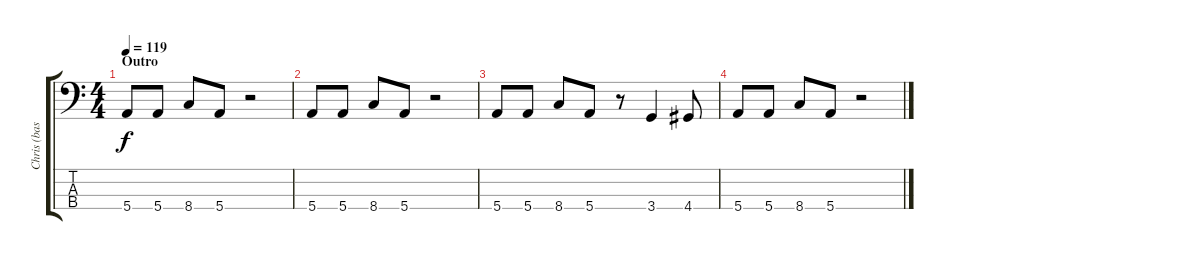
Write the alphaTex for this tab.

\track ("Chris (bass)" "Chris (bas") {solo instrument fretlessbass}
\staff {score tabs}
\tuning (G2 D2 A1 E1) {hide}
\ts (4 4)
\section ("" "Outro")
\tempo 119
\clef f4
\ks c
5.4.8{dy f} 5.4.8 8.4.8 5.4.8 r.2 |
5.4.8 5.4.8 8.4.8 5.4.8 r.2 |
5.4.8 5.4.8 8.4.8 5.4.8 r.8 3.4.4 4.4.8 |
5.4.8 5.4.8 8.4.8 5.4.8 r.2
